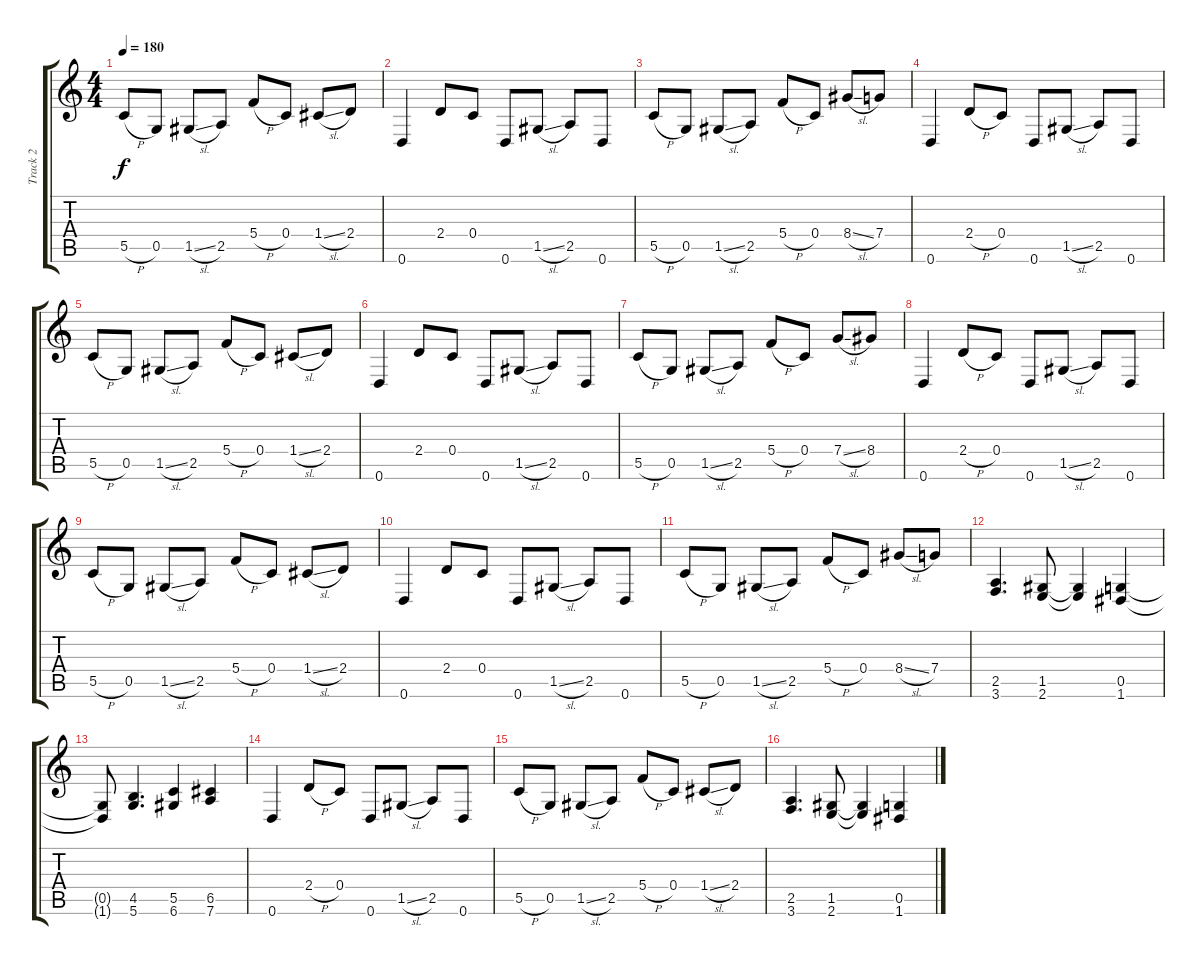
\track ("Track 2" "Track 2") {instrument distortionguitar}
\staff {score tabs}
\tuning (D4 A3 F3 C3 G2 D2) {hide}
\ts (4 4)
\tempo 180
\clef g2
\ks c
5.5{h}.8{dy f} 0.5.8 1.5{sl}.8 2.5.8 5.4{h}.8 0.4.8 1.4{sl}.8 2.4.8 |
0.6.4 2.4.8 0.4.8 0.6.8 1.5{sl}.8 2.5.8 0.6.8 |
5.5{h}.8 0.5.8 1.5{sl}.8 2.5.8 5.4{h}.8 0.4.8 8.4{sl}.8 7.4.8 |
0.6.4 2.4{h}.8 0.4.8 0.6.8 1.5{sl}.8 2.5.8 0.6.8 |
5.5{h}.8 0.5.8 1.5{sl}.8 2.5.8 5.4{h}.8 0.4.8 1.4{sl}.8 2.4.8 |
0.6.4 2.4.8 0.4.8 0.6.8 1.5{sl}.8 2.5.8 0.6.8 |
5.5{h}.8 0.5.8 1.5{sl}.8 2.5.8 5.4{h}.8 0.4.8 7.4{sl}.8 8.4.8 |
0.6.4 2.4{h}.8 0.4.8 0.6.8 1.5{sl}.8 2.5.8 0.6.8 |
5.5{h}.8 0.5.8 1.5{sl}.8 2.5.8 5.4{h}.8 0.4.8 1.4{sl}.8 2.4.8 |
0.6.4 2.4.8 0.4.8 0.6.8 1.5{sl}.8 2.5.8 0.6.8 |
5.5{h}.8 0.5.8 1.5{sl}.8 2.5.8 5.4{h}.8 0.4.8 8.4{sl}.8 7.4.8 |
(2.5 3.6).4{d} (1.5 2.6).8 (1.5{t} 2.6{t}).4 (0.5 1.6).4 |
(0.5{t} 1.6{t}).8 (4.5 5.6).4{d} (5.5 6.6).4 (6.5 7.6).4 |
0.6.4 2.4{h}.8 0.4.8 0.6.8 1.5{sl}.8 2.5.8 0.6.8 |
5.5{h}.8 0.5.8 1.5{sl}.8 2.5.8 5.4{h}.8 0.4.8 1.4{sl}.8 2.4.8 |
(2.5 3.6).4{d} (1.5 2.6).8 (1.5{t} 2.6{t}).4 (0.5 1.6).4
